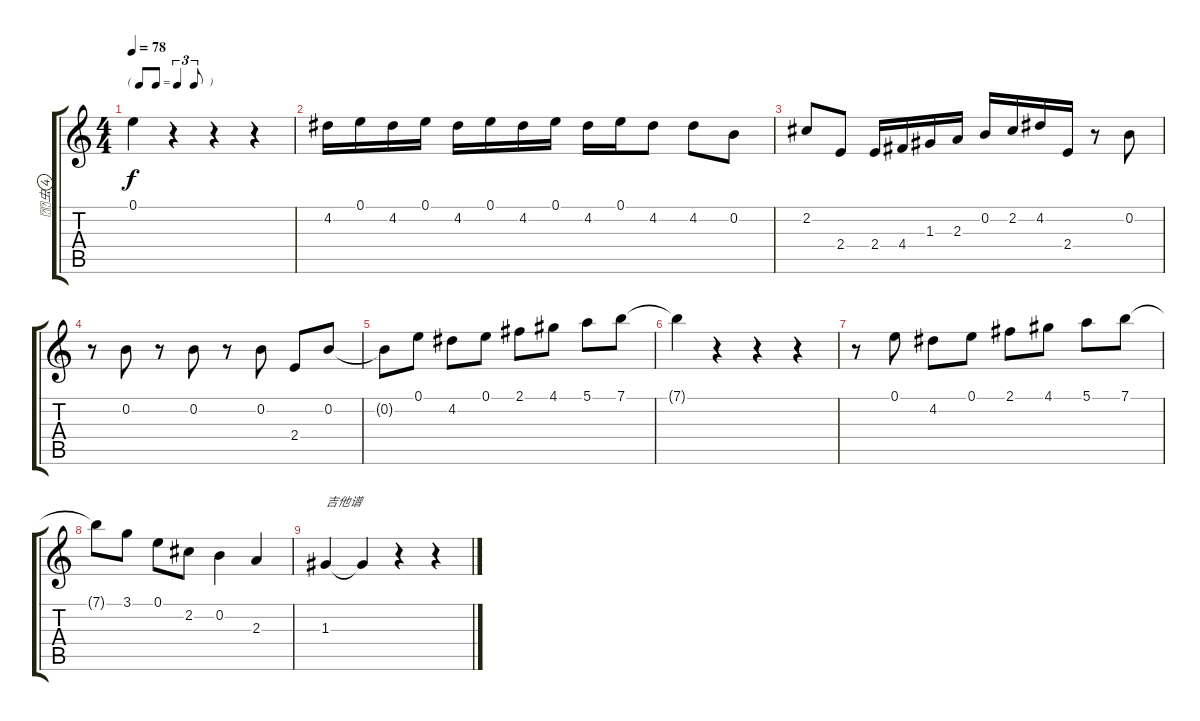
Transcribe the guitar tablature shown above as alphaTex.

\track ("虫" "虫") {instrument overdrivenguitar}
\staff {score tabs}
\tuning (E4 B3 G3 D3 A2 E2) {hide}
\ts (4 4)
\tf triplet8th
\tempo 78
\clef g2
\ks c
0.1.4{dy f} r.4 r.4 r.4 |
4.2.16 0.1.16 4.2.16 0.1.16 4.2.16 0.1.16 4.2.16 0.1.16 4.2.16 0.1.16 4.2.8 4.2.8 0.2.8 |
2.2.8 2.4.8 2.4.16 4.4.16 1.3.16 2.3.16 0.2.16 2.2.16 4.2.16 2.4.16 r.8 0.2.8 |
r.8 0.2.8 r.8 0.2.8 r.8 0.2.8 2.4.8 0.2.8 |
0.2{t}.8 0.1.8 4.2.8 0.1.8 2.1.8 4.1.8 5.1.8 7.1.8 |
7.1{t}.4 r.4 r.4 r.4 |
r.8 0.1.8 4.2.8 0.1.8 2.1.8 4.1.8 5.1.8 7.1.8 |
7.1{t}.8 3.1.8 0.1.8 2.2.8 0.2.4 2.3.4 |
1.3.4{txt "吉他谱"} 1.3{t}.4 r.4 r.4
